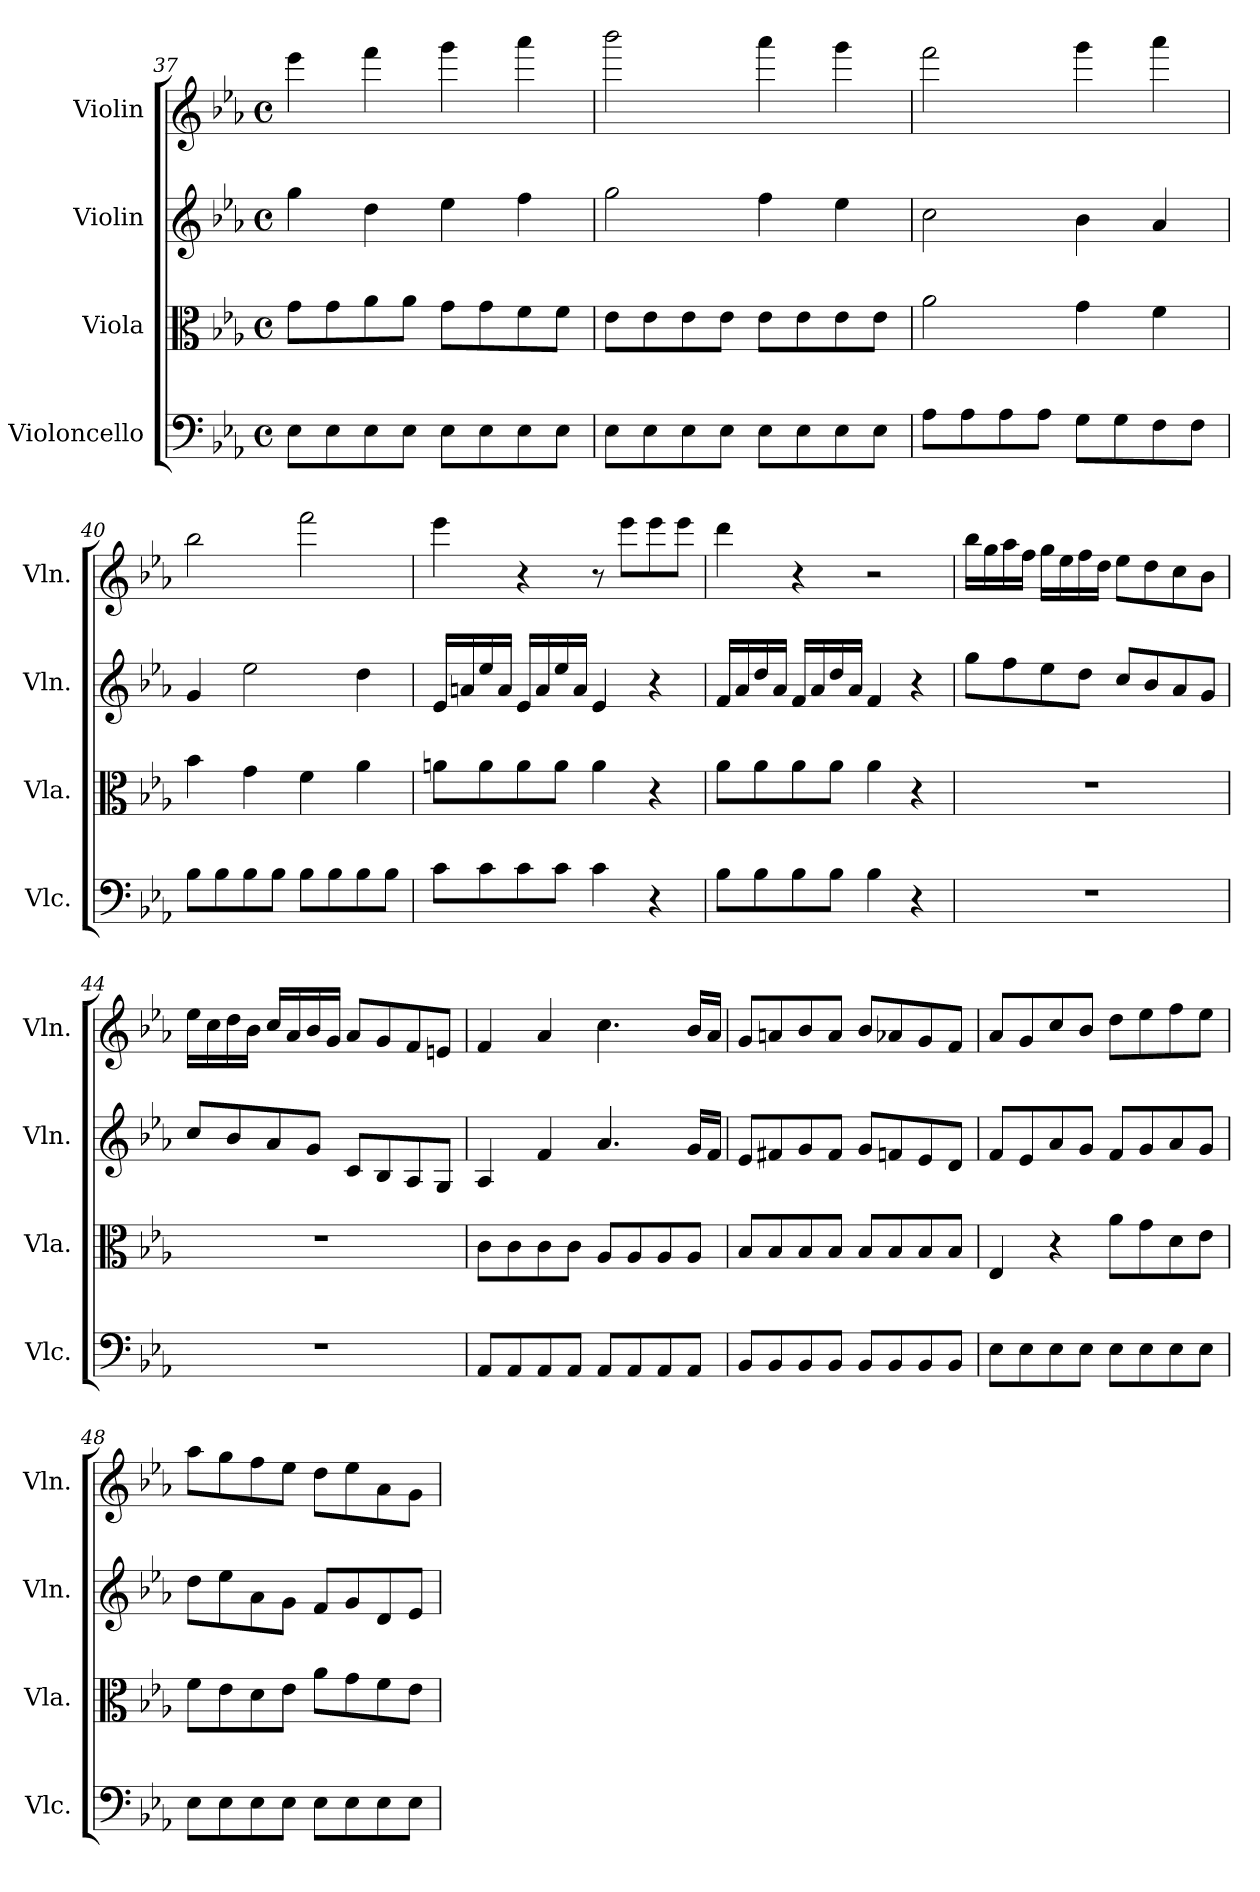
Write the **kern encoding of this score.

**kern	**kern	**kern	**kern
*part4	*part3	*part2	*part1
*staff4	*staff3	*staff2	*staff1
*I"Violoncello	*I"Viola	*I"Violin	*I"Violin
*I'Vlc.	*I'Vla.	*I'Vln.	*I'Vln.
!!LO:PB:g=z
*clefF4	*clefC3	*clefG2	*clefG2
*k[b-e-a-]	*k[b-e-a-]	*k[b-e-a-]	*k[b-e-a-]
*E-:	*E-:	*E-:	*E-:
*M4/4	*M4/4	*M4/4	*M4/4
*met(c)	*met(c)	*met(c)	*met(c)
=37	=37	=37	=37
8E-\L	8g\L	4gg\	4eee-\
8E-\	8g\	.	.
8E-\	8a-\	4dd\	4fff\
8E-\J	8a-\J	.	.
8E-\L	8g\L	4ee-\	4ggg\
8E-\	8g\	.	.
8E-\	8f\	4ff\	4aaa-\
8E-\J	8f\J	.	.
=38	=38	=38	=38
8E-\L	8e-\L	2gg\	2bbb-\
8E-\	8e-\	.	.
8E-\	8e-\	.	.
8E-\J	8e-\J	.	.
8E-\L	8e-\L	4ff\	4aaa-\
8E-\	8e-\	.	.
8E-\	8e-\	4ee-\	4ggg\
8E-\J	8e-\J	.	.
=39	=39	=39	=39
8A-\L	2a-\	2cc\	2fff\
8A-\	.	.	.
8A-\	.	.	.
8A-\J	.	.	.
8G\L	4g\	4b-\	4ggg\
8G\	.	.	.
8F\	4f\	4a-/	4aaa-\
8F\J	.	.	.
=40	=40	=40	=40
8B-\L	4b-\	4g/	2bb-\
8B-\	.	.	.
8B-\	4g\	2ee-\	.
8B-\J	.	.	.
8B-\L	4f\	.	2fff\
8B-\	.	.	.
8B-\	4a-\	4dd\	.
8B-\J	.	.	.
!!LO:LB:g=z
=41	=41	=41	=41
8c\L	8an\L	16e-/LL	4eee-\
.	.	16an/	.
8c\	8a\	16ee-/	.
.	.	16a/JJ	.
8c\	8a\	16e-/LL	4r
.	.	16a/	.
8c\J	8a\J	16ee-/	.
.	.	16a/JJ	.
4c\	4a\	4e-/	8r
.	.	.	8eee-\L
4r	4r	4r	8eee-\
.	.	.	8eee-\J
=42	=42	=42	=42
8B-\L	8a-\L	16f/LL	4ddd\
.	.	16a-/	.
8B-\	8a-\	16dd/	.
.	.	16a-/JJ	.
8B-\	8a-\	16f/LL	4r
.	.	16a-/	.
8B-\J	8a-\J	16dd/	.
.	.	16a-/JJ	.
4B-\	4a-\	4f/	2r
4r	4r	4r	.
=43	=43	=43	=43
1r	1r	8gg\L	16bb-\LL
.	.	.	16gg\
.	.	8ff\	16aa-\
.	.	.	16ff\JJ
.	.	8ee-\	16gg\LL
.	.	.	16ee-\
.	.	8dd\J	16ff\
.	.	.	16dd\JJ
.	.	8cc/L	8ee-\L
.	.	8b-/	8dd\
.	.	8a-/	8cc\
.	.	8g/J	8b-\J
!!LO:LB:g=z
=44	=44	=44	=44
1r	1r	8cc/L	16ee-\LL
.	.	.	16cc\
.	.	8b-/	16dd\
.	.	.	16b-\JJ
.	.	8a-/	16cc/LL
.	.	.	16a-/
.	.	8g/J	16b-/
.	.	.	16g/JJ
.	.	8c/L	8a-/L
.	.	8B-/	8g/
.	.	8A-/	8f/
.	.	8G/J	8en/J
=45	=45	=45	=45
8AA-/L	8c\L	4A-/	4f/
8AA-/	8c\	.	.
8AA-/	8c\	4f/	4a-/
8AA-/J	8c\J	.	.
8AA-/L	8A-/L	4.a-/	4.cc\
8AA-/	8A-/	.	.
8AA-/	8A-/	.	.
8AA-/J	8A-/J	16g/LL	16b-/LL
.	.	16f/JJ	16a-/JJ
=46	=46	=46	=46
8BB-/L	8B-/L	8e-/L	8g/L
8BB-/	8B-/	8f#X/	8an/
8BB-/	8B-/	8g/	8b-/
8BB-/J	8B-/J	8f#/J	8a/J
8BB-/L	8B-/L	8g/L	8b-/L
8BB-/	8B-/	8fn/	8a-X/
8BB-/	8B-/	8e-/	8g/
8BB-/J	8B-/J	8d/J	8f/J
=47	=47	=47	=47
8E-\L	4E-/	8f/L	8a-/L
8E-\	.	8e-/	8g/
8E-\	4r	8a-/	8cc/
8E-\J	.	8g/J	8b-/J
8E-\L	8a-\L	8f/L	8dd\L
8E-\	8g\	8g/	8ee-\
8E-\	8d\	8a-/	8ff\
8E-\J	8e-\J	8g/J	8ee-\J
!!LO:PB:g=z
=48	=48	=48	=48
8E-\L	8f\L	8dd\L	8aa-\L
8E-\	8e-\	8ee-\	8gg\
8E-\	8d\	8a-\	8ff\
8E-\J	8e-\J	8g\J	8ee-\J
8E-\L	8a-\L	8f/L	8dd\L
8E-\	8g\	8g/	8ee-\
8E-\	8f\	8d/	8a-\
8E-\J	8e-\J	8e-/J	8g\J
=	=	=	=
*-	*-	*-	*-
